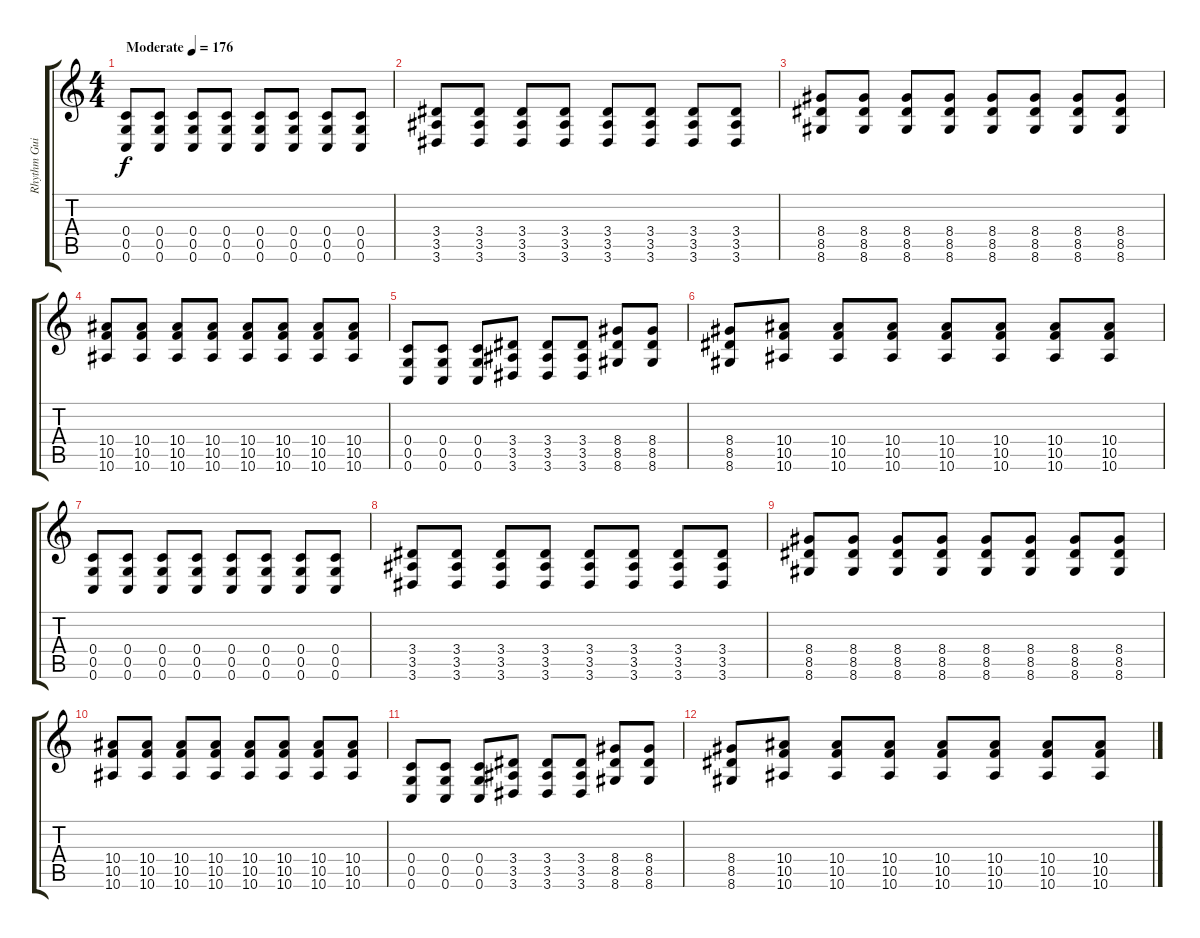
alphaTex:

\track ("Rhythm Guitar" "Rhythm Gui") {instrument overdrivenguitar}
\staff {score tabs}
\tuning (D4 A3 F3 C3 G2 C2) {hide}
\ts (4 4)
\tempo (176 "Moderate")
\clef g2
\ks c
(0.4 0.5 0.6).8{dy f instrument overdrivenguitar} (0.4 0.5 0.6).8 (0.4 0.5 0.6).8 (0.4 0.5 0.6).8 (0.4 0.5 0.6).8 (0.4 0.5 0.6).8 (0.4 0.5 0.6).8 (0.4 0.5 0.6).8 |
(3.4 3.5 3.6).8 (3.4 3.5 3.6).8 (3.4 3.5 3.6).8 (3.4 3.5 3.6).8 (3.4 3.5 3.6).8 (3.4 3.5 3.6).8 (3.4 3.5 3.6).8 (3.4 3.5 3.6).8 |
(8.4 8.5 8.6).8 (8.4 8.5 8.6).8 (8.4 8.5 8.6).8 (8.4 8.5 8.6).8 (8.4 8.5 8.6).8 (8.4 8.5 8.6).8 (8.4 8.5 8.6).8 (8.4 8.5 8.6).8 |
(10.4 10.5 10.6).8 (10.4 10.5 10.6).8 (10.4 10.5 10.6).8 (10.4 10.5 10.6).8 (10.4 10.5 10.6).8 (10.4 10.5 10.6).8 (10.4 10.5 10.6).8 (10.4 10.5 10.6).8 |
(0.4 0.5 0.6).8 (0.4 0.5 0.6).8 (0.4 0.5 0.6).8 (3.4 3.5 3.6).8 (3.4 3.5 3.6).8 (3.4 3.5 3.6).8 (8.4 8.5 8.6).8 (8.4 8.5 8.6).8 |
(8.4 8.5 8.6).8 (10.4 10.5 10.6).8 (10.4 10.5 10.6).8 (10.4 10.5 10.6).8 (10.4 10.5 10.6).8 (10.4 10.5 10.6).8 (10.4 10.5 10.6).8 (10.4 10.5 10.6).8 |
(0.4 0.5 0.6).8 (0.4 0.5 0.6).8 (0.4 0.5 0.6).8 (0.4 0.5 0.6).8 (0.4 0.5 0.6).8 (0.4 0.5 0.6).8 (0.4 0.5 0.6).8 (0.4 0.5 0.6).8 |
(3.4 3.5 3.6).8 (3.4 3.5 3.6).8 (3.4 3.5 3.6).8 (3.4 3.5 3.6).8 (3.4 3.5 3.6).8 (3.4 3.5 3.6).8 (3.4 3.5 3.6).8 (3.4 3.5 3.6).8 |
(8.4 8.5 8.6).8 (8.4 8.5 8.6).8 (8.4 8.5 8.6).8 (8.4 8.5 8.6).8 (8.4 8.5 8.6).8 (8.4 8.5 8.6).8 (8.4 8.5 8.6).8 (8.4 8.5 8.6).8 |
(10.4 10.5 10.6).8 (10.4 10.5 10.6).8 (10.4 10.5 10.6).8 (10.4 10.5 10.6).8 (10.4 10.5 10.6).8 (10.4 10.5 10.6).8 (10.4 10.5 10.6).8 (10.4 10.5 10.6).8 |
(0.4 0.5 0.6).8 (0.4 0.5 0.6).8 (0.4 0.5 0.6).8 (3.4 3.5 3.6).8 (3.4 3.5 3.6).8 (3.4 3.5 3.6).8 (8.4 8.5 8.6).8 (8.4 8.5 8.6).8 |
(8.4 8.5 8.6).8 (10.4 10.5 10.6).8 (10.4 10.5 10.6).8 (10.4 10.5 10.6).8 (10.4 10.5 10.6).8 (10.4 10.5 10.6).8 (10.4 10.5 10.6).8 (10.4 10.5 10.6).8
